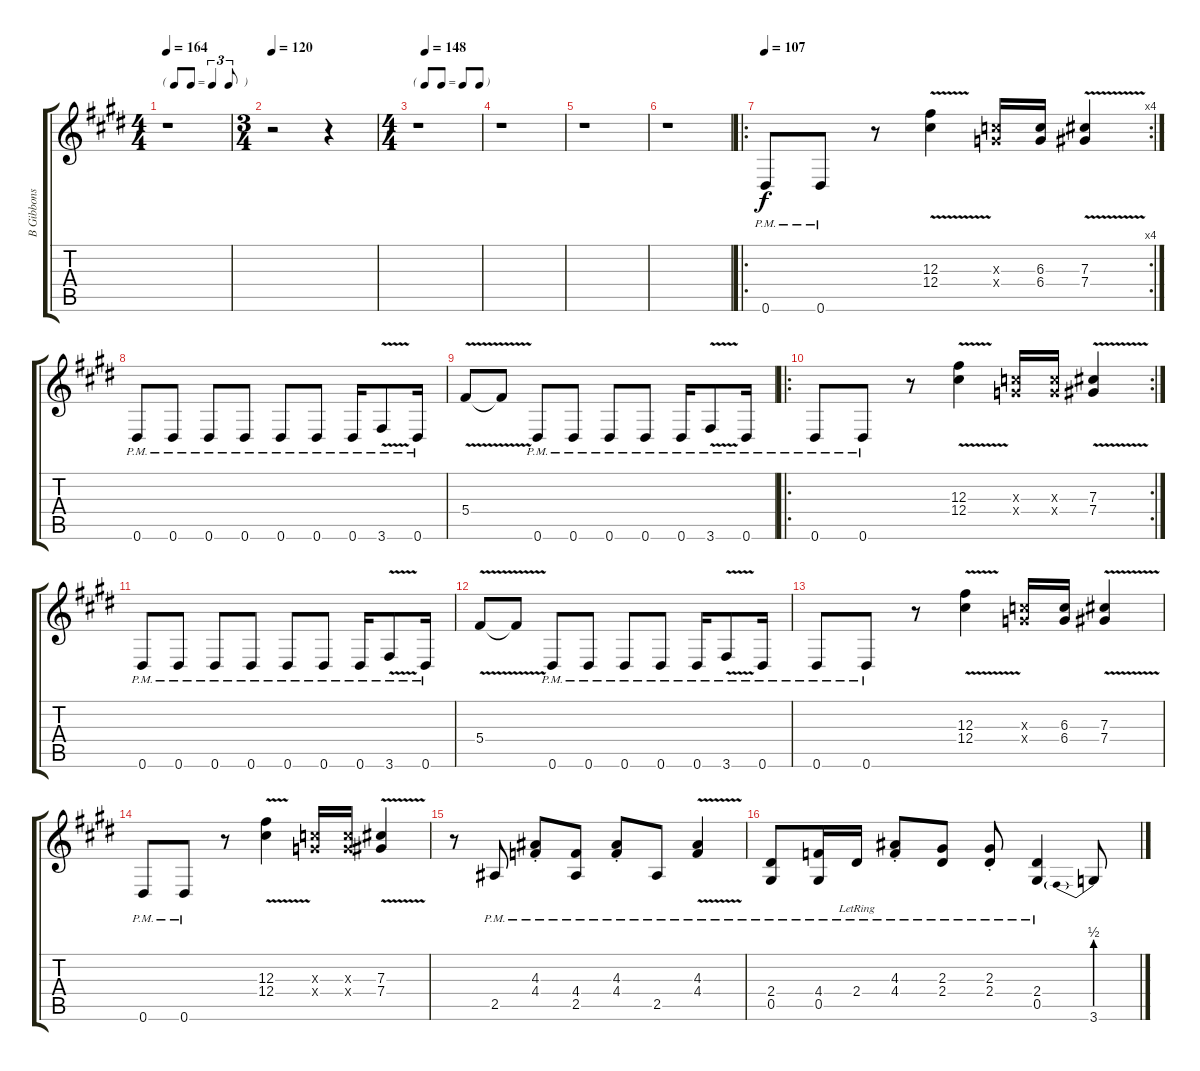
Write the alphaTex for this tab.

\track ("B Gibbons" "B Gibbons") {instrument distortionguitar}
\staff {score tabs}
\tuning (Eb4 Bb3 Gb3 Db3 Ab2 Eb2) {hide}
\ts (4 4)
\tf triplet8th
\tempo 164
\clef g2
\ks c#minor
r.1{dy f} |
\ts (3 4)
\tempo 120
\ks e
r.2 r.4 |
\ts (4 4)
\tf none
\tempo (148 0.125)
\ks c#minor
r.1 |
r.1 |
\ks e
r.1 |
\ks c#minor
r.1 |
\ro
\rc 4
\tempo 107
0.6{pm}.8 0.6{pm}.8 r.8 (12.3{v} 12.4{v}).4 (6.3{x} 6.4{x}).16 (6.3 6.4).16 (7.3{v} 7.4{v}).4 |
\ks e
0.6{pm}.8 0.6{pm}.8 0.6{pm}.8 0.6{pm}.8 0.6{pm}.8 0.6{pm}.8 0.6{pm}.16 3.6{v pm}.8 0.6{pm}.16 |
\ks c#minor
5.4{v}.8 5.4{v t}.8 0.6{pm}.8 0.6{pm}.8 0.6{pm}.8 0.6{pm}.8 0.6{pm}.16 3.6{v pm}.8 0.6{pm}.16 |
\ro
\rc 2
0.6{pm}.8 0.6{pm}.8 r.8 (12.3{v} 12.4{v}).4 (6.3{x} 6.4{x}).16 (6.3{x} 6.4{x}).16 (7.3{v} 7.4{v}).4 |
\ks e
0.6{pm}.8 0.6{pm}.8 0.6{pm}.8 0.6{pm}.8 0.6{pm}.8 0.6{pm}.8 0.6{pm}.16 3.6{v pm}.8 0.6{pm}.16 |
\ks c#minor
5.4{v}.8 5.4{v t}.8 0.6{pm}.8 0.6{pm}.8 0.6{pm}.8 0.6{pm}.8 0.6{pm}.16 3.6{v pm}.8 0.6{pm}.16 |
0.6{pm}.8 0.6{pm}.8 r.8 (12.3{v} 12.4{v}).4 (6.3{x} 6.4{x}).16 (6.3 6.4).16 (7.3{v} 7.4{v}).4 |
\ks e
0.6{pm}.8 0.6{pm}.8 r.8 (12.3{v} 12.4{v}).4 (6.3{x} 6.4{x}).16 (6.3{x} 6.4{x}).16 (7.3{v} 7.4{v}).4 |
\ks c#minor
r.8 2.5{pm}.8 (4.3{pm st} 4.4{pm st}).8 (4.4{pm} 2.5{pm}).8 (4.3{pm st} 4.4{pm st}).8 2.5{pm}.8 (4.3{v pm} 4.4{v pm}).4 |
\ks e
(2.4{pm} 0.5{pm}).8 (4.4{pm} 0.5{pm}).16 2.4{pm lr}.16 (4.3{pm st} 4.4{pm st}).8 (2.3{pm} 2.4{pm}).8 (2.3{pm st} 2.4{pm st}).8 (2.4{pm} 0.5{pm}).4 3.6{be (prebend 0 2 60 2)}.8
